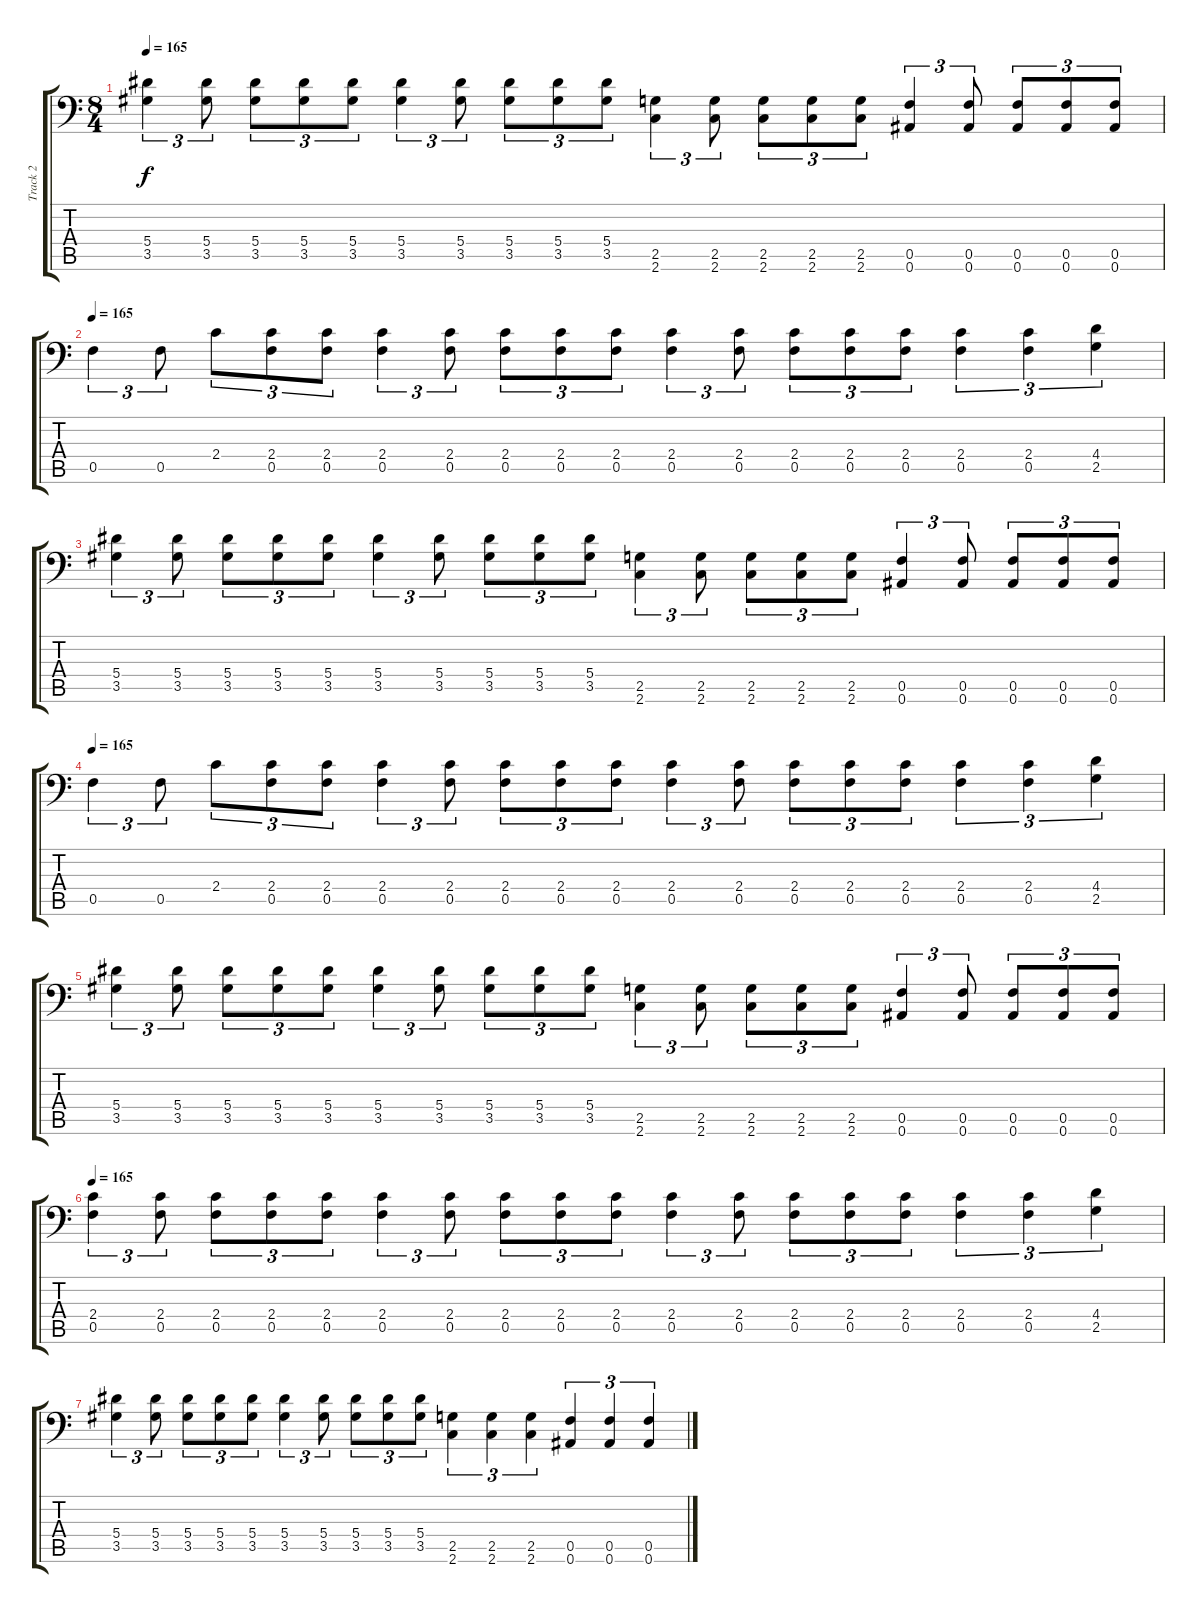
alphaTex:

\track ("Track 2" "Track 2") {instrument distortionguitar}
\staff {score tabs}
\tuning (C4 G3 Eb3 Bb2 F2 Bb1) {hide}
\ts (8 4)
\tempo 165
\clef f4
\ks c
(5.4 3.5).4{tu (3 2) dy f} (5.4 3.5).8{tu (3 2)} (5.4 3.5).8{tu (3 2)} (5.4 3.5).8{tu (3 2)} (5.4 3.5).8{tu (3 2)} (5.4 3.5).4{tu (3 2)} (5.4 3.5).8{tu (3 2)} (5.4 3.5).8{tu (3 2)} (5.4 3.5).8{tu (3 2)} (5.4 3.5).8{tu (3 2)} (2.5 2.6).4{tu (3 2)} (2.5 2.6).8{tu (3 2)} (2.5 2.6).8{tu (3 2)} (2.5 2.6).8{tu (3 2)} (2.5 2.6).8{tu (3 2)} (0.5 0.6).4{tu (3 2)} (0.5 0.6).8{tu (3 2)} (0.5 0.6).8{tu (3 2)} (0.5 0.6).8{tu (3 2)} (0.5 0.6).8{tu (3 2)} |
\tempo 165
0.5.4{tu (3 2)} 0.5.8{tu (3 2)} 2.4.8{tu (3 2)} (2.4 0.5).8{tu (3 2)} (2.4 0.5).8{tu (3 2)} (2.4 0.5).4{tu (3 2)} (2.4 0.5).8{tu (3 2)} (2.4 0.5).8{tu (3 2)} (2.4 0.5).8{tu (3 2)} (2.4 0.5).8{tu (3 2)} (2.4 0.5).4{tu (3 2)} (2.4 0.5).8{tu (3 2)} (2.4 0.5).8{tu (3 2)} (2.4 0.5).8{tu (3 2)} (2.4 0.5).8{tu (3 2)} (2.4 0.5).4{tu (3 2)} (2.4 0.5).4{tu (3 2)} (4.4 2.5).4{tu (3 2)} |
(5.4 3.5).4{tu (3 2)} (5.4 3.5).8{tu (3 2)} (5.4 3.5).8{tu (3 2)} (5.4 3.5).8{tu (3 2)} (5.4 3.5).8{tu (3 2)} (5.4 3.5).4{tu (3 2)} (5.4 3.5).8{tu (3 2)} (5.4 3.5).8{tu (3 2)} (5.4 3.5).8{tu (3 2)} (5.4 3.5).8{tu (3 2)} (2.5 2.6).4{tu (3 2)} (2.5 2.6).8{tu (3 2)} (2.5 2.6).8{tu (3 2)} (2.5 2.6).8{tu (3 2)} (2.5 2.6).8{tu (3 2)} (0.5 0.6).4{tu (3 2)} (0.5 0.6).8{tu (3 2)} (0.5 0.6).8{tu (3 2)} (0.5 0.6).8{tu (3 2)} (0.5 0.6).8{tu (3 2)} |
\tempo 165
0.5.4{tu (3 2)} 0.5.8{tu (3 2)} 2.4.8{tu (3 2)} (2.4 0.5).8{tu (3 2)} (2.4 0.5).8{tu (3 2)} (2.4 0.5).4{tu (3 2)} (2.4 0.5).8{tu (3 2)} (2.4 0.5).8{tu (3 2)} (2.4 0.5).8{tu (3 2)} (2.4 0.5).8{tu (3 2)} (2.4 0.5).4{tu (3 2)} (2.4 0.5).8{tu (3 2)} (2.4 0.5).8{tu (3 2)} (2.4 0.5).8{tu (3 2)} (2.4 0.5).8{tu (3 2)} (2.4 0.5).4{tu (3 2)} (2.4 0.5).4{tu (3 2)} (4.4 2.5).4{tu (3 2)} |
(5.4 3.5).4{tu (3 2)} (5.4 3.5).8{tu (3 2)} (5.4 3.5).8{tu (3 2)} (5.4 3.5).8{tu (3 2)} (5.4 3.5).8{tu (3 2)} (5.4 3.5).4{tu (3 2)} (5.4 3.5).8{tu (3 2)} (5.4 3.5).8{tu (3 2)} (5.4 3.5).8{tu (3 2)} (5.4 3.5).8{tu (3 2)} (2.5 2.6).4{tu (3 2)} (2.5 2.6).8{tu (3 2)} (2.5 2.6).8{tu (3 2)} (2.5 2.6).8{tu (3 2)} (2.5 2.6).8{tu (3 2)} (0.5 0.6).4{tu (3 2)} (0.5 0.6).8{tu (3 2)} (0.5 0.6).8{tu (3 2)} (0.5 0.6).8{tu (3 2)} (0.5 0.6).8{tu (3 2)} |
\tempo 165
(2.4 0.5).4{tu (3 2)} (2.4 0.5).8{tu (3 2)} (2.4 0.5).8{tu (3 2)} (2.4 0.5).8{tu (3 2)} (2.4 0.5).8{tu (3 2)} (2.4 0.5).4{tu (3 2)} (2.4 0.5).8{tu (3 2)} (2.4 0.5).8{tu (3 2)} (2.4 0.5).8{tu (3 2)} (2.4 0.5).8{tu (3 2)} (2.4 0.5).4{tu (3 2)} (2.4 0.5).8{tu (3 2)} (2.4 0.5).8{tu (3 2)} (2.4 0.5).8{tu (3 2)} (2.4 0.5).8{tu (3 2)} (2.4 0.5).4{tu (3 2)} (2.4 0.5).4{tu (3 2)} (4.4 2.5).4{tu (3 2)} |
(5.4 3.5).4{tu (3 2)} (5.4 3.5).8{tu (3 2)} (5.4 3.5).8{tu (3 2)} (5.4 3.5).8{tu (3 2)} (5.4 3.5).8{tu (3 2)} (5.4 3.5).4{tu (3 2)} (5.4 3.5).8{tu (3 2)} (5.4 3.5).8{tu (3 2)} (5.4 3.5).8{tu (3 2)} (5.4 3.5).8{tu (3 2)} (2.5 2.6).4{tu (3 2)} (2.5 2.6).4{tu (3 2)} (2.5 2.6).4{tu (3 2)} (0.5 0.6).4{tu (3 2)} (0.5 0.6).4{tu (3 2)} (0.5 0.6).4{tu (3 2)}
